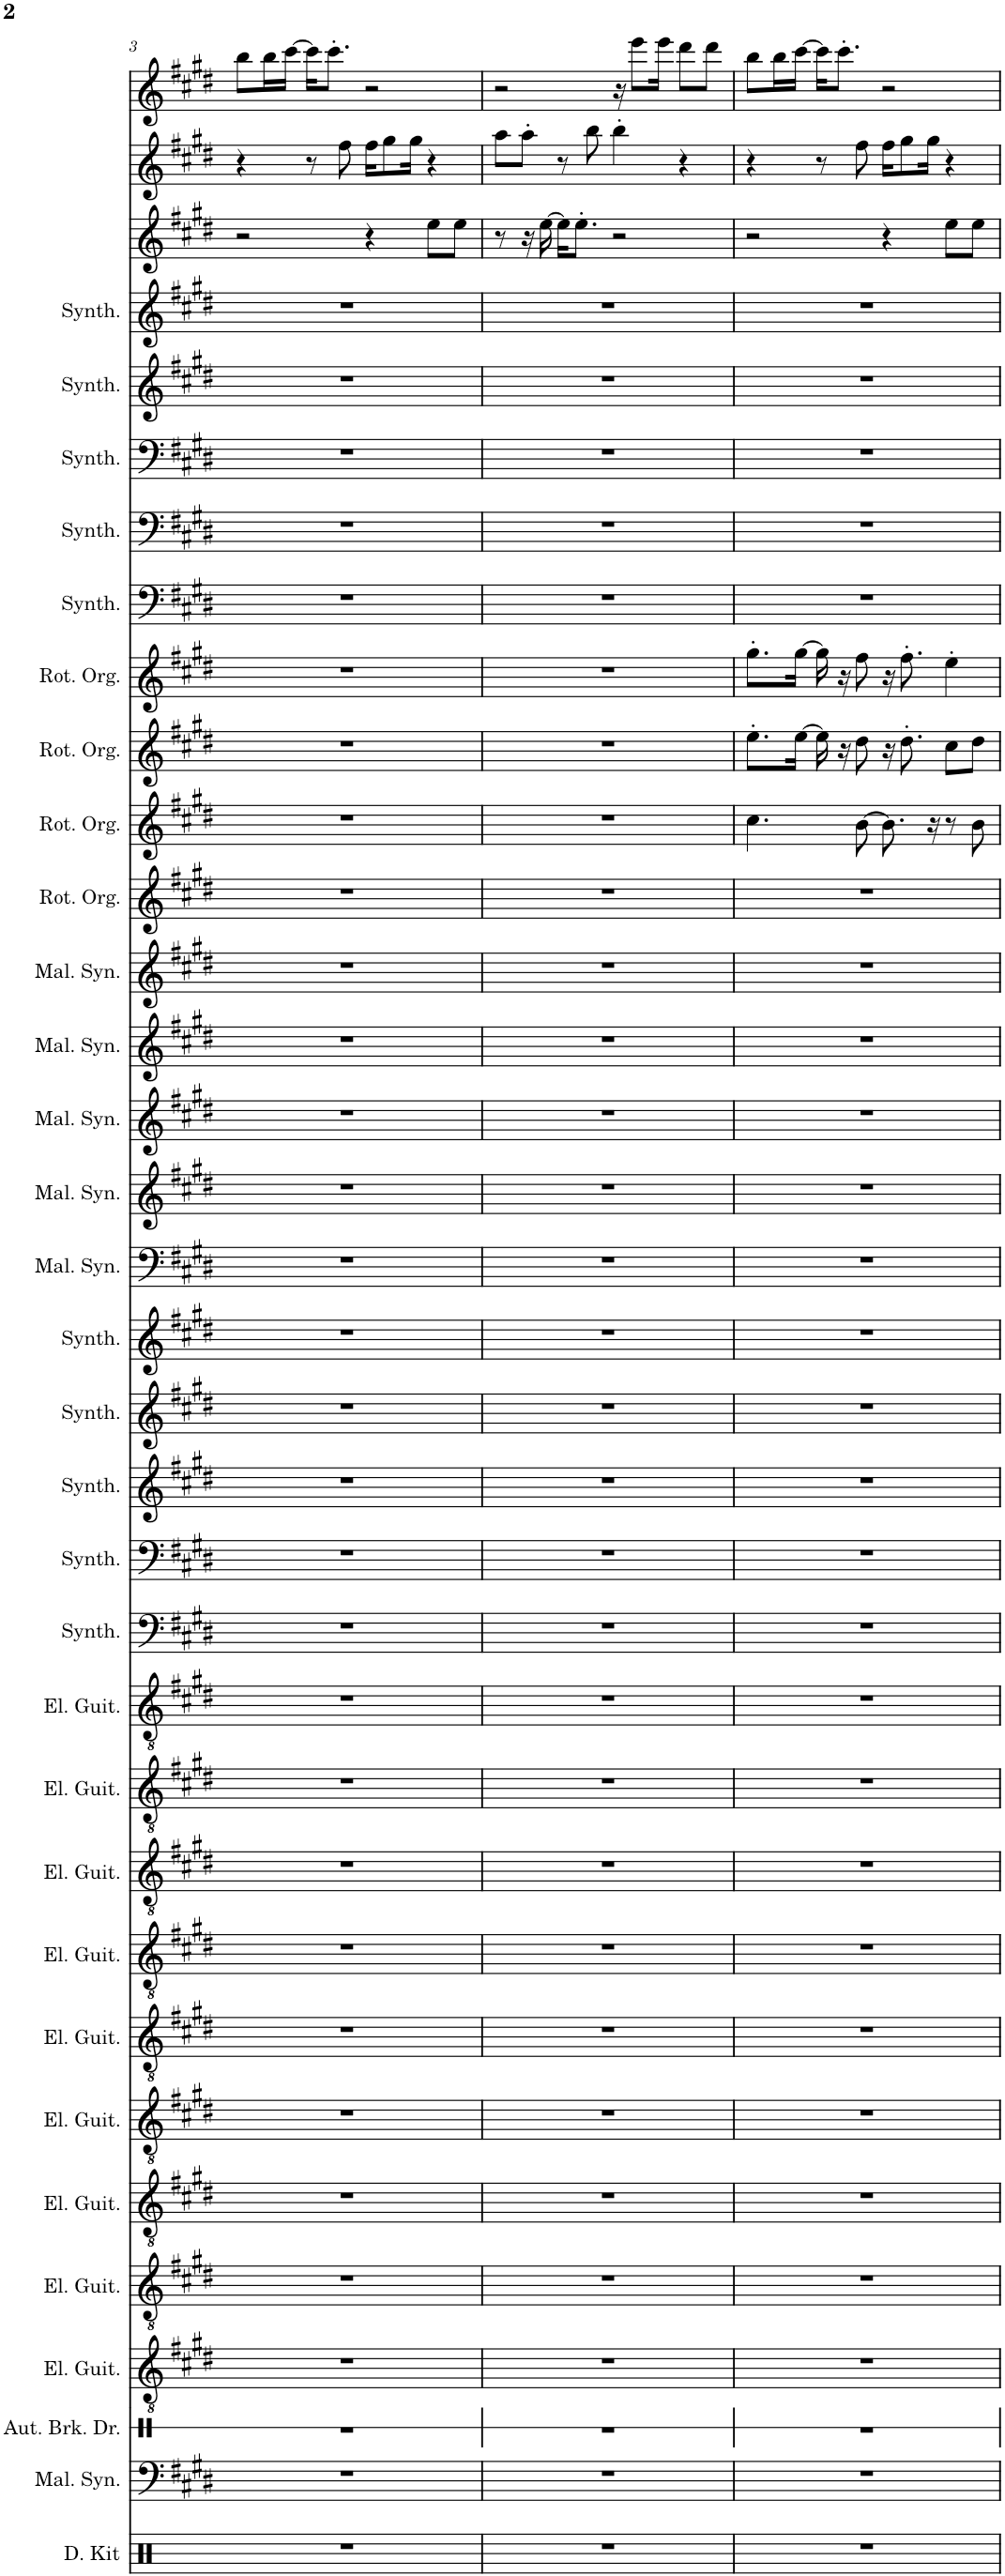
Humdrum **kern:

**kern	**kern	**kern	**kern	**kern	**kern	**kern	**kern	**kern	**kern	**kern	**kern	**kern	**kern	**kern	**kern	**kern	**kern	**kern	**kern	**kern	**kern	**kern	**kern	**kern	**kern	**kern	**kern	**kern	**kern	**kern	**kern	**kern	**kern
*part34	*part33	*part32	*part31	*part30	*part29	*part28	*part27	*part26	*part25	*part24	*part23	*part22	*part21	*part20	*part19	*part18	*part17	*part16	*part15	*part14	*part13	*part12	*part11	*part10	*part9	*part8	*part7	*part6	*part5	*part4	*part3	*part2	*part1
*staff34	*staff33	*staff32	*staff31	*staff30	*staff29	*staff28	*staff27	*staff26	*staff25	*staff24	*staff23	*staff22	*staff21	*staff20	*staff19	*staff18	*staff17	*staff16	*staff15	*staff14	*staff13	*staff12	*staff11	*staff10	*staff9	*staff8	*staff7	*staff6	*staff5	*staff4	*staff3	*staff2	*staff1
*I"Drum Kit (large), Electronic Drums	*I"Mallet Synthesizer	*I"Automobile Brake Drums	*I"Electric Guitar	*I"Electric Guitar	*I"Electric Guitar	*I"Electric Guitar	*I"Electric Guitar	*I"Electric Guitar	*I"Electric Guitar	*I"Electric Guitar	*I"Electric Guitar, Electric Guitar	*I"Brass Synthesizer	*I"Brass Synthesizer	*I"Brass Synthesizer	*I"Brass Synthesizer	*I"Brass Synthesizer, Impact Hit	*I"Mallet Synthesizer	*I"Mallet Synthesizer	*I"Mallet Synthesizer	*I"Mallet Synthesizer	*I"Mallet Synthesizer, Lead Square	*I"Rotary Organ	*I"Rotary Organ	*I"Rotary Organ	*I"Rotary Organ, Rock Organ (Lead)	*I"Saw Synthesizer	*I"Saw Synthesizer	*I"Saw Synthesizer	*I"Saw Synthesizer	*I"Saw Synthesizer, Lead Melody	*I"Harmonica	*I"Harmonica	*I"Harmonica, Lead guitar
*I'D. Kit	*I'Mal. Syn.	*I'Aut. Brk. Dr.	*I'El. Guit.	*I'El. Guit.	*I'El. Guit.	*I'El. Guit.	*I'El. Guit.	*I'El. Guit.	*I'El. Guit.	*I'El. Guit.	*I'El. Guit.	*I'Synth.	*I'Synth.	*I'Synth.	*I'Synth.	*I'Synth.	*I'Mal. Syn.	*I'Mal. Syn.	*I'Mal. Syn.	*I'Mal. Syn.	*I'Mal. Syn.	*I'Rot. Org.	*I'Rot. Org.	*I'Rot. Org.	*I'Rot. Org.	*I'Synth.	*I'Synth.	*I'Synth.	*I'Synth.	*I'Synth.	*I'Hmca	*I'Hmca	*I'Hmca
!!LO:PB:g=z
*clefX	*clefF4	*clefX	*clefGv2	*clefGv2	*clefGv2	*clefGv2	*clefGv2	*clefGv2	*clefGv2	*clefGv2	*clefGv2	*clefF4	*clefF4	*clefG2	*clefG2	*clefG2	*clefF4	*clefG2	*clefG2	*clefG2	*clefG2	*clefG2	*clefG2	*clefG2	*clefG2	*clefF4	*clefF4	*clefF4	*clefG2	*clefG2	*clefG2	*clefG2	*clefG2
*k[]	*k[f#c#g#d#]	*k[]	*k[f#c#g#d#]	*k[f#c#g#d#]	*k[f#c#g#d#]	*k[f#c#g#d#]	*k[f#c#g#d#]	*k[f#c#g#d#]	*k[f#c#g#d#]	*k[f#c#g#d#]	*k[f#c#g#d#]	*k[f#c#g#d#]	*k[f#c#g#d#]	*k[f#c#g#d#]	*k[f#c#g#d#]	*k[f#c#g#d#]	*k[f#c#g#d#]	*k[f#c#g#d#]	*k[f#c#g#d#]	*k[f#c#g#d#]	*k[f#c#g#d#]	*k[f#c#g#d#]	*k[f#c#g#d#]	*k[f#c#g#d#]	*k[f#c#g#d#]	*k[f#c#g#d#]	*k[f#c#g#d#]	*k[f#c#g#d#]	*k[f#c#g#d#]	*k[f#c#g#d#]	*k[f#c#g#d#]	*k[f#c#g#d#]	*k[f#c#g#d#]
*M4/4	*M4/4	*M4/4	*M4/4	*M4/4	*M4/4	*M4/4	*M4/4	*M4/4	*M4/4	*M4/4	*M4/4	*M4/4	*M4/4	*M4/4	*M4/4	*M4/4	*M4/4	*M4/4	*M4/4	*M4/4	*M4/4	*M4/4	*M4/4	*M4/4	*M4/4	*M4/4	*M4/4	*M4/4	*M4/4	*M4/4	*M4/4	*M4/4	*M4/4
=3	=3	=3	=3	=3	=3	=3	=3	=3	=3	=3	=3	=3	=3	=3	=3	=3	=3	=3	=3	=3	=3	=3	=3	=3	=3	=3	=3	=3	=3	=3	=3	=3	=3
1r	1r	1r	1r	1r	1r	1r	1r	1r	1r	1r	1r	1r	1r	1r	1r	1r	1r	1r	1r	1r	1r	1r	1r	1r	1r	1r	1r	1r	1r	1r	2r	4r	8bb\L
.	.	.	.	.	.	.	.	.	.	.	.	.	.	.	.	.	.	.	.	.	.	.	.	.	.	.	.	.	.	.	.	.	16bb\L
.	.	.	.	.	.	.	.	.	.	.	.	.	.	.	.	.	.	.	.	.	.	.	.	.	.	.	.	.	.	.	.	.	[16ccc#\JJ
.	.	.	.	.	.	.	.	.	.	.	.	.	.	.	.	.	.	.	.	.	.	.	.	.	.	.	.	.	.	.	.	8r	16ccc#\KL]
.	.	.	.	.	.	.	.	.	.	.	.	.	.	.	.	.	.	.	.	.	.	.	.	.	.	.	.	.	.	.	.	.	8.ccc#'\J
.	.	.	.	.	.	.	.	.	.	.	.	.	.	.	.	.	.	.	.	.	.	.	.	.	.	.	.	.	.	.	.	8ff#\	.
.	.	.	.	.	.	.	.	.	.	.	.	.	.	.	.	.	.	.	.	.	.	.	.	.	.	.	.	.	.	.	4r	16ff#\KL	2r
.	.	.	.	.	.	.	.	.	.	.	.	.	.	.	.	.	.	.	.	.	.	.	.	.	.	.	.	.	.	.	.	8gg#\	.
.	.	.	.	.	.	.	.	.	.	.	.	.	.	.	.	.	.	.	.	.	.	.	.	.	.	.	.	.	.	.	.	16gg#\Jk	.
.	.	.	.	.	.	.	.	.	.	.	.	.	.	.	.	.	.	.	.	.	.	.	.	.	.	.	.	.	.	.	8ee\L	4r	.
.	.	.	.	.	.	.	.	.	.	.	.	.	.	.	.	.	.	.	.	.	.	.	.	.	.	.	.	.	.	.	8ee\J	.	.
=4	=4	=4	=4	=4	=4	=4	=4	=4	=4	=4	=4	=4	=4	=4	=4	=4	=4	=4	=4	=4	=4	=4	=4	=4	=4	=4	=4	=4	=4	=4	=4	=4	=4
1r	1r	1r	1r	1r	1r	1r	1r	1r	1r	1r	1r	1r	1r	1r	1r	1r	1r	1r	1r	1r	1r	1r	1r	1r	1r	1r	1r	1r	1r	1r	8r	8aa\L	2r
.	.	.	.	.	.	.	.	.	.	.	.	.	.	.	.	.	.	.	.	.	.	.	.	.	.	.	.	.	.	.	16r	8aa'\J	.
.	.	.	.	.	.	.	.	.	.	.	.	.	.	.	.	.	.	.	.	.	.	.	.	.	.	.	.	.	.	.	[16ee\	.	.
.	.	.	.	.	.	.	.	.	.	.	.	.	.	.	.	.	.	.	.	.	.	.	.	.	.	.	.	.	.	.	16ee\KL]	8r	.
.	.	.	.	.	.	.	.	.	.	.	.	.	.	.	.	.	.	.	.	.	.	.	.	.	.	.	.	.	.	.	8.ee'\J	.	.
.	.	.	.	.	.	.	.	.	.	.	.	.	.	.	.	.	.	.	.	.	.	.	.	.	.	.	.	.	.	.	.	8bb\	.
.	.	.	.	.	.	.	.	.	.	.	.	.	.	.	.	.	.	.	.	.	.	.	.	.	.	.	.	.	.	.	2r	4bb'\	16r
.	.	.	.	.	.	.	.	.	.	.	.	.	.	.	.	.	.	.	.	.	.	.	.	.	.	.	.	.	.	.	.	.	8eee\L
.	.	.	.	.	.	.	.	.	.	.	.	.	.	.	.	.	.	.	.	.	.	.	.	.	.	.	.	.	.	.	.	.	16eee\Jk
.	.	.	.	.	.	.	.	.	.	.	.	.	.	.	.	.	.	.	.	.	.	.	.	.	.	.	.	.	.	.	.	4r	8ddd#\L
.	.	.	.	.	.	.	.	.	.	.	.	.	.	.	.	.	.	.	.	.	.	.	.	.	.	.	.	.	.	.	.	.	8ddd#\J
=5	=5	=5	=5	=5	=5	=5	=5	=5	=5	=5	=5	=5	=5	=5	=5	=5	=5	=5	=5	=5	=5	=5	=5	=5	=5	=5	=5	=5	=5	=5	=5	=5	=5
1r	1r	1r	1r	1r	1r	1r	1r	1r	1r	1r	1r	1r	1r	1r	1r	1r	1r	1r	1r	1r	1r	1r	4.cc#\	8.ee'\L	8.gg#'\L	1r	1r	1r	1r	1r	2r	4r	8bb\L
.	.	.	.	.	.	.	.	.	.	.	.	.	.	.	.	.	.	.	.	.	.	.	.	.	.	.	.	.	.	.	.	.	16bb\L
.	.	.	.	.	.	.	.	.	.	.	.	.	.	.	.	.	.	.	.	.	.	.	.	[16ee\Jk	[16gg#\Jk	.	.	.	.	.	.	.	[16ccc#\JJ
.	.	.	.	.	.	.	.	.	.	.	.	.	.	.	.	.	.	.	.	.	.	.	.	16ee\]	16gg#\]	.	.	.	.	.	.	8r	16ccc#\KL]
.	.	.	.	.	.	.	.	.	.	.	.	.	.	.	.	.	.	.	.	.	.	.	.	16r	16r	.	.	.	.	.	.	.	8.ccc#'\J
.	.	.	.	.	.	.	.	.	.	.	.	.	.	.	.	.	.	.	.	.	.	.	[8b\	8dd#\	8ff#\	.	.	.	.	.	.	8ff#\	.
.	.	.	.	.	.	.	.	.	.	.	.	.	.	.	.	.	.	.	.	.	.	.	8.b\]	16r	16r	.	.	.	.	.	4r	16ff#\KL	2r
.	.	.	.	.	.	.	.	.	.	.	.	.	.	.	.	.	.	.	.	.	.	.	.	8.dd#'\	8.ff#'\	.	.	.	.	.	.	8gg#\	.
.	.	.	.	.	.	.	.	.	.	.	.	.	.	.	.	.	.	.	.	.	.	.	16r	.	.	.	.	.	.	.	.	16gg#\Jk	.
.	.	.	.	.	.	.	.	.	.	.	.	.	.	.	.	.	.	.	.	.	.	.	8r	8cc#\L	4ee'\	.	.	.	.	.	8ee\L	4r	.
.	.	.	.	.	.	.	.	.	.	.	.	.	.	.	.	.	.	.	.	.	.	.	8b\	8dd#\J	.	.	.	.	.	.	8ee\J	.	.
=	=	=	=	=	=	=	=	=	=	=	=	=	=	=	=	=	=	=	=	=	=	=	=	=	=	=	=	=	=	=	=	=	=
*-	*-	*-	*-	*-	*-	*-	*-	*-	*-	*-	*-	*-	*-	*-	*-	*-	*-	*-	*-	*-	*-	*-	*-	*-	*-	*-	*-	*-	*-	*-	*-	*-	*-
